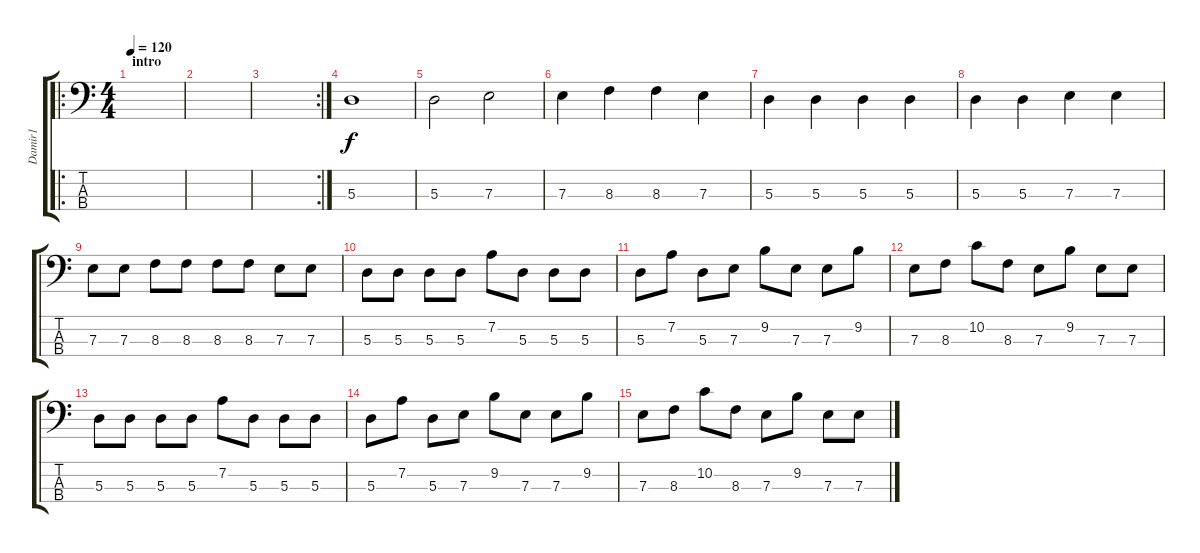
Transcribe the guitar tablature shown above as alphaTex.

\track ("Damir1" "Damir1") {instrument electricbassfinger}
\staff {score tabs}
\tuning (G2 D2 A1 D1) {hide}
\ro
\ts (4 4)
\section ("" "intro")
\tempo 120
\clef f4
\ks c
|
|
\rc 2
|
5.3.1 |
5.3.2 7.3.2 |
7.3.4 8.3.4 8.3.4 7.3.4 |
5.3.4 5.3.4 5.3.4 5.3.4 |
5.3.4 5.3.4 7.3.4 7.3.4 |
7.3.8 7.3.8 8.3.8 8.3.8 8.3.8 8.3.8 7.3.8 7.3.8 |
5.3.8 5.3.8 5.3.8 5.3.8 7.2.8 5.3.8 5.3.8 5.3.8 |
5.3.8 7.2.8 5.3.8 7.3.8 9.2.8 7.3.8 7.3.8 9.2.8 |
7.3.8 8.3.8 10.2.8 8.3.8 7.3.8 9.2.8 7.3.8 7.3.8 |
5.3.8 5.3.8 5.3.8 5.3.8 7.2.8 5.3.8 5.3.8 5.3.8 |
5.3.8 7.2.8 5.3.8 7.3.8 9.2.8 7.3.8 7.3.8 9.2.8 |
7.3.8 8.3.8 10.2.8 8.3.8 7.3.8 9.2.8 7.3.8 7.3.8
